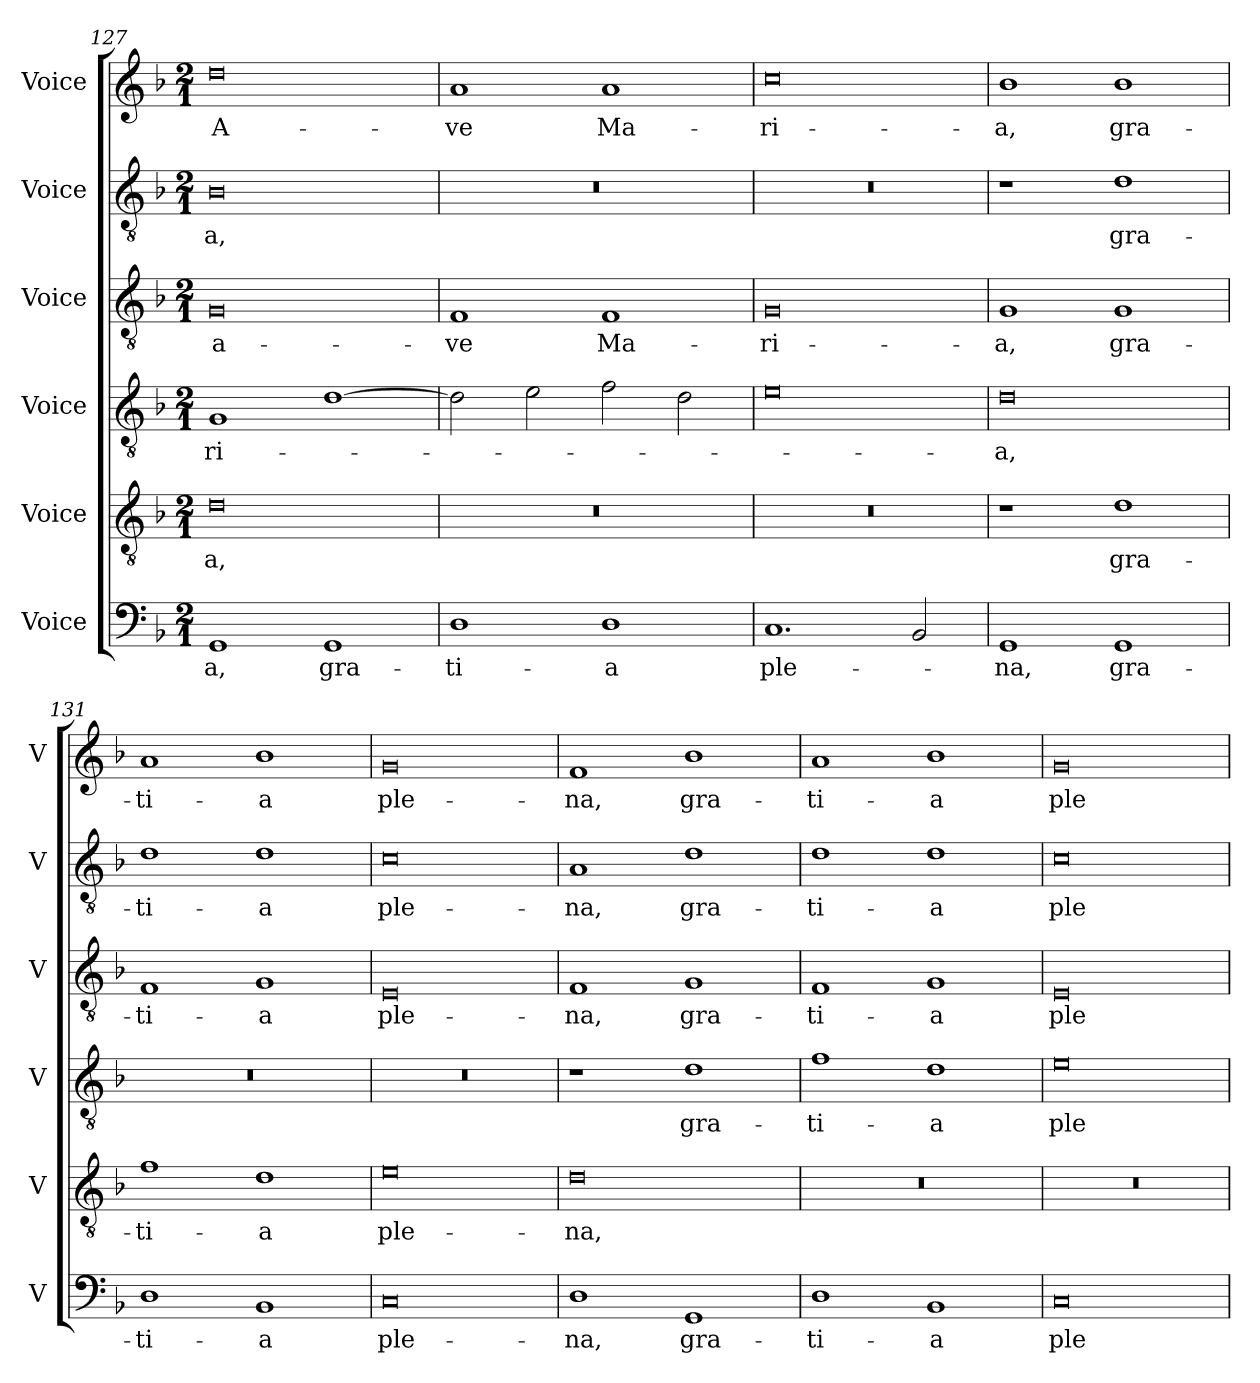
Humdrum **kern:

**kern	**text	**kern	**text	**kern	**text	**kern	**text	**kern	**text	**kern	**text
*part6	*part6	*part5	*part5	*part4	*part4	*part3	*part3	*part2	*part2	*part1	*part1
*staff6	*staff6	*staff5	*staff5	*staff4	*staff4	*staff3	*staff3	*staff2	*staff2	*staff1	*staff1
*I"Voice	*	*I"Voice	*	*I"Voice	*	*I"Voice	*	*I"Voice	*	*I"Voice	*
*I'V	*	*I'V	*	*I'V	*	*I'V	*	*I'V	*	*I'V	*
*clefF4	*	*clefGv2	*	*clefGv2	*	*clefGv2	*	*clefGv2	*	*clefG2	*
*k[b-]	*	*k[b-]	*	*k[b-]	*	*k[b-]	*	*k[b-]	*	*k[b-]	*
*M2/1	*	*M2/1	*	*M2/1	*	*M2/1	*	*M2/1	*	*M2/1	*
=127	=127	=127	=127	=127	=127	=127	=127	=127	=127	=127	=127
!	!LO:LY:b	!	!LO:LY:b	!	!LO:LY:b	!	!LO:LY:b	!	!LO:LY:b	!	!LO:LY:b
1GG	-a,	0d	-a,	1G	-ri-	0G	a-	0B-	-a,	0dd	A-
!	!LO:LY:b	!	!	!	!	!	!	!	!	!	!
1GG	gra-	.	.	[1d	.	.	.	.	.	.	.
!!LO:LB:g=z
=128	=128	=128	=128	=128	=128	=128	=128	=128	=128	=128	=128
!	!LO:LY:b	!	!	!	!	!	!LO:LY:b	!	!	!	!LO:LY:b
1D	-ti-	0r	.	2d\]	.	1F	-ve	0r	.	1a	-ve
.	.	.	.	2e\	.	.	.	.	.	.	.
!	!LO:LY:b	!	!	!	!	!	!LO:LY:b	!	!	!	!LO:LY:b
1D	-a	.	.	2f\	.	1F	Ma-	.	.	1a	Ma-
.	.	.	.	2d\	.	.	.	.	.	.	.
=129	=129	=129	=129	=129	=129	=129	=129	=129	=129	=129	=129
!	!LO:LY:b	!	!	!	!	!	!LO:LY:b	!	!	!	!LO:LY:b
1.C	ple-	0r	.	0e	.	0G	-ri-	0r	.	0cc	-ri-
2BB-/	.	.	.	.	.	.	.	.	.	.	.
=130	=130	=130	=130	=130	=130	=130	=130	=130	=130	=130	=130
!	!LO:LY:b	!	!	!	!LO:LY:b	!	!LO:LY:b	!	!	!	!LO:LY:b
1GG	-na,	1r	.	0d	-a,	1G	a,	1r	.	1b-	-a,
!	!LO:LY:b	!	!LO:LY:b	!	!	!	!LO:LY:b	!	!LO:LY:b	!	!LO:LY:b
1GG	gra-	1d	gra-	.	.	1G	gra-	1d	gra-	1b-	gra-
=131	=131	=131	=131	=131	=131	=131	=131	=131	=131	=131	=131
!	!LO:LY:b	!	!LO:LY:b	!	!	!	!LO:LY:b	!	!LO:LY:b	!	!LO:LY:b
1D	-ti-	1f	-ti-	0r	.	1F	-ti-	1d	-ti-	1a	-ti-
!	!LO:LY:b	!	!LO:LY:b	!	!	!	!LO:LY:b	!	!LO:LY:b	!	!LO:LY:b
1BB-	-a	1d	-a	.	.	1G	-a	1d	-a	1b-	-a
=132	=132	=132	=132	=132	=132	=132	=132	=132	=132	=132	=132
!	!LO:LY:b	!	!LO:LY:b	!	!	!	!LO:LY:b	!	!LO:LY:b	!	!LO:LY:b
0C	ple-	0e	ple-	0r	.	0E	ple-	0c	ple-	0g	ple-
!!LO:PB:g=z
=133	=133	=133	=133	=133	=133	=133	=133	=133	=133	=133	=133
!	!LO:LY:b	!	!LO:LY:b	!	!	!	!LO:LY:b	!	!LO:LY:b	!	!LO:LY:b
1D	-na,	0d	-na,	1r	.	1F	-na,	1A	-na,	1f	-na,
!	!LO:LY:b	!	!	!	!LO:LY:b	!	!LO:LY:b	!	!LO:LY:b	!	!LO:LY:b
1GG	gra-	.	.	1d	gra-	1G	gra-	1d	gra-	1b-	gra-
=134	=134	=134	=134	=134	=134	=134	=134	=134	=134	=134	=134
!	!LO:LY:b	!	!	!	!LO:LY:b	!	!LO:LY:b	!	!LO:LY:b	!	!LO:LY:b
1D	-ti-	0r	.	1f	-ti-	1F	-ti-	1d	-ti-	1a	-ti-
!	!LO:LY:b	!	!	!	!LO:LY:b	!	!LO:LY:b	!	!LO:LY:b	!	!LO:LY:b
1BB-	-a	.	.	1d	-a	1G	-a	1d	-a	1b-	-a
=135	=135	=135	=135	=135	=135	=135	=135	=135	=135	=135	=135
!	!LO:LY:b	!	!	!	!LO:LY:b	!	!LO:LY:b	!	!LO:LY:b	!	!LO:LY:b
0C	ple-	0r	.	0e	ple-	0E	ple-	0c	ple-	0g	ple-
=	=	=	=	=	=	=	=	=	=	=	=
*-	*-	*-	*-	*-	*-	*-	*-	*-	*-	*-	*-
